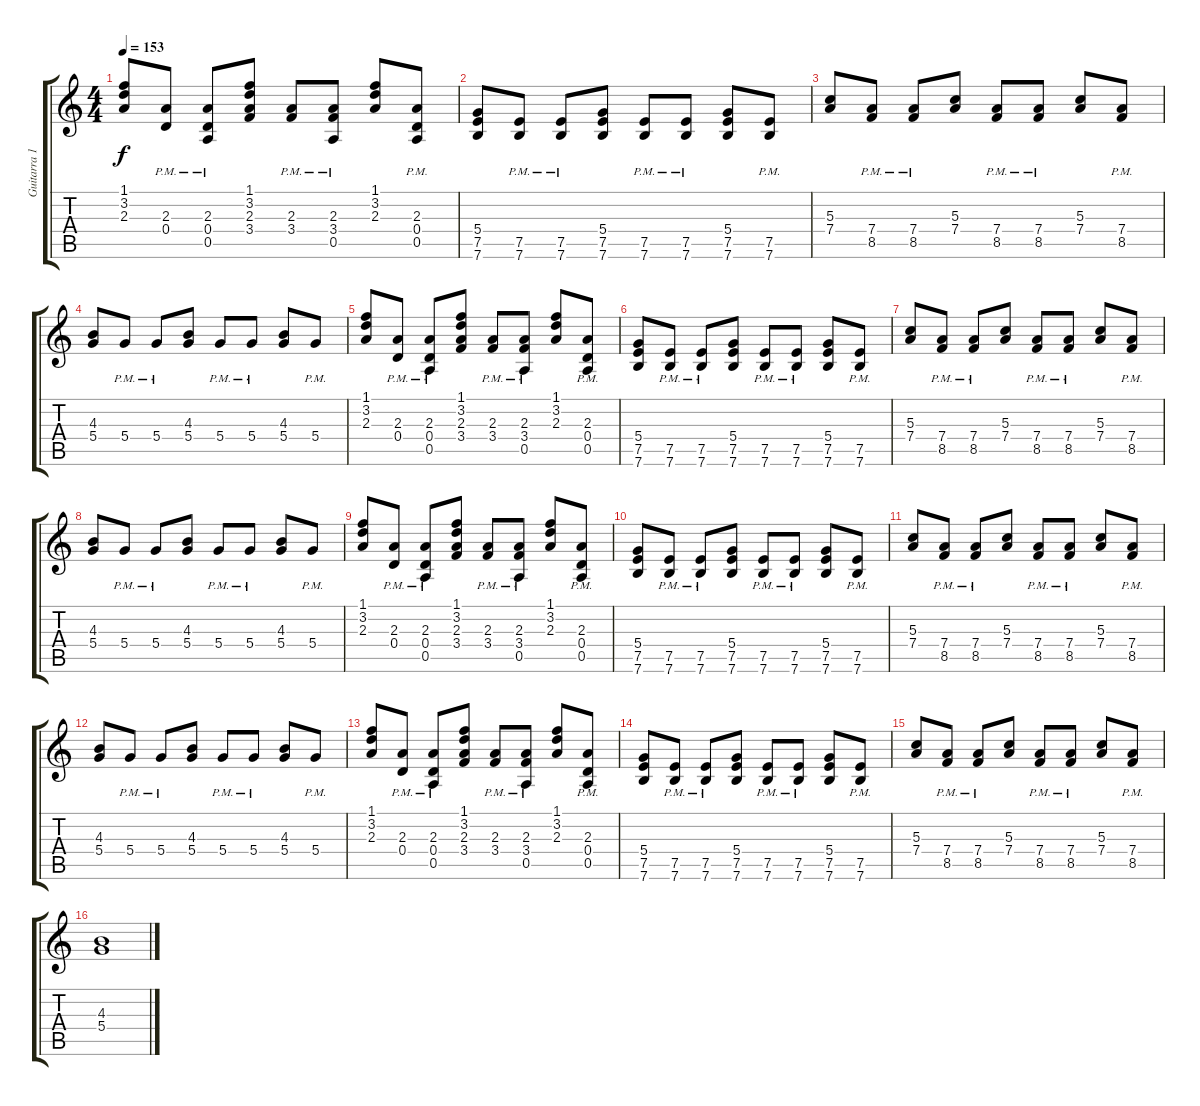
\track ("Guitarra 1" "Guitarra 1") {instrument overdrivenguitar}
\staff {score tabs}
\tuning (E4 B3 G3 D3 A2 E2) {hide}
\ts (4 4)
\tempo 153
\clef g2
\ks c
(1.1 3.2 2.3).8{dy f} (2.3{pm} 0.4{pm}).8 (2.3{pm} 0.4{pm} 0.5{pm}).8 (1.1 3.2 2.3 3.4).8 (2.3{pm} 3.4{pm}).8 (2.3{pm} 3.4{pm} 0.5{pm}).8 (1.1 3.2 2.3).8 (2.3{pm} 0.4{pm} 0.5{pm}).8 |
(5.4 7.5 7.6).8 (7.5{pm} 7.6{pm}).8 (7.5{pm} 7.6{pm}).8 (5.4 7.5 7.6).8 (7.5{pm} 7.6{pm}).8 (7.5{pm} 7.6{pm}).8 (5.4 7.5 7.6).8 (7.5{pm} 7.6{pm}).8 |
(5.3 7.4).8 (7.4{pm} 8.5{pm}).8 (7.4{pm} 8.5{pm}).8 (5.3 7.4).8 (7.4{pm} 8.5{pm}).8 (7.4{pm} 8.5{pm}).8 (5.3 7.4).8 (7.4{pm} 8.5{pm}).8 |
(4.3 5.4).8 5.4{pm}.8 5.4{pm}.8 (4.3 5.4).8 5.4{pm}.8 5.4{pm}.8 (4.3 5.4).8 5.4{pm}.8 |
(1.1 3.2 2.3).8 (2.3{pm} 0.4{pm}).8 (2.3{pm} 0.4{pm} 0.5{pm}).8 (1.1 3.2 2.3 3.4).8 (2.3{pm} 3.4{pm}).8 (2.3{pm} 3.4{pm} 0.5{pm}).8 (1.1 3.2 2.3).8 (2.3{pm} 0.4{pm} 0.5{pm}).8 |
(5.4 7.5 7.6).8 (7.5{pm} 7.6{pm}).8 (7.5{pm} 7.6{pm}).8 (5.4 7.5 7.6).8 (7.5{pm} 7.6{pm}).8 (7.5{pm} 7.6{pm}).8 (5.4 7.5 7.6).8 (7.5{pm} 7.6{pm}).8 |
(5.3 7.4).8 (7.4{pm} 8.5{pm}).8 (7.4{pm} 8.5{pm}).8 (5.3 7.4).8 (7.4{pm} 8.5{pm}).8 (7.4{pm} 8.5{pm}).8 (5.3 7.4).8 (7.4{pm} 8.5{pm}).8 |
(4.3 5.4).8 5.4{pm}.8 5.4{pm}.8 (4.3 5.4).8 5.4{pm}.8 5.4{pm}.8 (4.3 5.4).8 5.4{pm}.8 |
(1.1 3.2 2.3).8 (2.3{pm} 0.4{pm}).8 (2.3{pm} 0.4{pm} 0.5{pm}).8 (1.1 3.2 2.3 3.4).8 (2.3{pm} 3.4{pm}).8 (2.3{pm} 3.4{pm} 0.5{pm}).8 (1.1 3.2 2.3).8 (2.3{pm} 0.4{pm} 0.5{pm}).8 |
(5.4 7.5 7.6).8 (7.5{pm} 7.6{pm}).8 (7.5{pm} 7.6{pm}).8 (5.4 7.5 7.6).8 (7.5{pm} 7.6{pm}).8 (7.5{pm} 7.6{pm}).8 (5.4 7.5 7.6).8 (7.5{pm} 7.6{pm}).8 |
(5.3 7.4).8 (7.4{pm} 8.5{pm}).8 (7.4{pm} 8.5{pm}).8 (5.3 7.4).8 (7.4{pm} 8.5{pm}).8 (7.4{pm} 8.5{pm}).8 (5.3 7.4).8 (7.4{pm} 8.5{pm}).8 |
(4.3 5.4).8 5.4{pm}.8 5.4{pm}.8 (4.3 5.4).8 5.4{pm}.8 5.4{pm}.8 (4.3 5.4).8 5.4{pm}.8 |
(1.1 3.2 2.3).8 (2.3{pm} 0.4{pm}).8 (2.3{pm} 0.4{pm} 0.5{pm}).8 (1.1 3.2 2.3 3.4).8 (2.3{pm} 3.4{pm}).8 (2.3{pm} 3.4{pm} 0.5{pm}).8 (1.1 3.2 2.3).8 (2.3{pm} 0.4{pm} 0.5{pm}).8 |
(5.4 7.5 7.6).8 (7.5{pm} 7.6{pm}).8 (7.5{pm} 7.6{pm}).8 (5.4 7.5 7.6).8 (7.5{pm} 7.6{pm}).8 (7.5{pm} 7.6{pm}).8 (5.4 7.5 7.6).8 (7.5{pm} 7.6{pm}).8 |
(5.3 7.4).8 (7.4{pm} 8.5{pm}).8 (7.4{pm} 8.5{pm}).8 (5.3 7.4).8 (7.4{pm} 8.5{pm}).8 (7.4{pm} 8.5{pm}).8 (5.3 7.4).8 (7.4{pm} 8.5{pm}).8 |
(4.3 5.4).1
